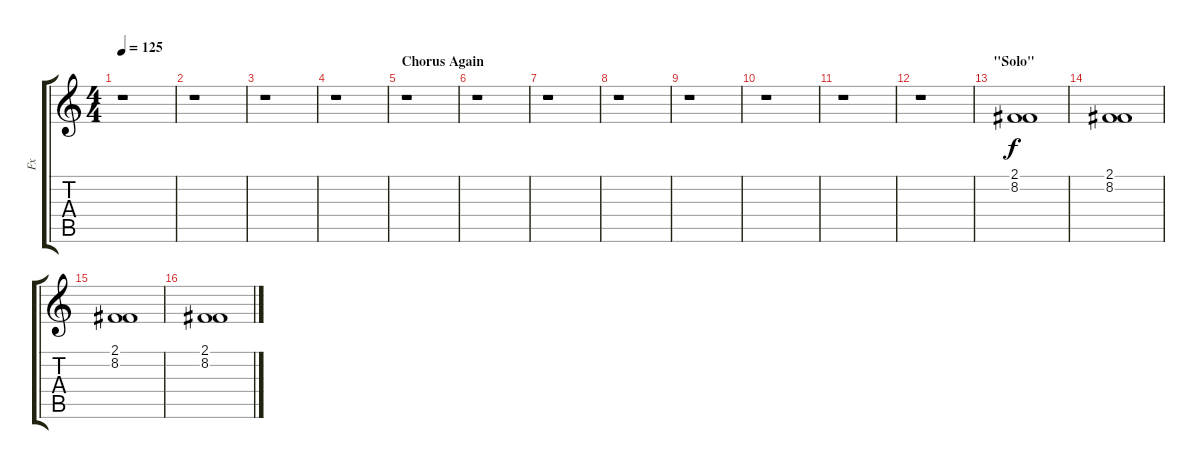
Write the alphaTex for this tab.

\track ("Fx" "Fx") {instrument choiraahs}
\staff {score tabs}
\tuning (Eb4 Bb3 Gb3 Db3 Ab2 Eb2) {hide}
\ts (4 4)
\tempo 125
\clef g2
\ks c
r.1{dy f} |
r.1 |
r.1 |
r.1 |
\section ("" "Chorus Again")
r.1 |
r.1 |
r.1 |
r.1 |
r.1 |
r.1 |
r.1 |
r.1 |
\section ("" "\"Solo\"")
(2.1 8.2).1 |
(2.1 8.2).1 |
(2.1 8.2).1 |
(2.1 8.2).1
